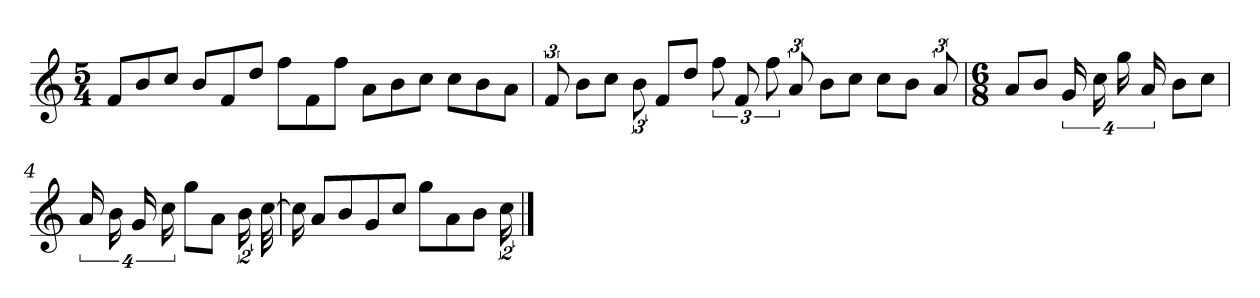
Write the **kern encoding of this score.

**kern
*part1
*staff1
*clefG2
*k[]
*C:
*M5/4
=1
8fL
8b
8ccJ
8bL
8f
8ddJ
8ffL
8f
8ffJ
8aL
8b
8ccJ
8ccL
8b
8aJ
=2
12f
8bL
8ccJ
12b
8fL
8ddJ
12ff
12f
12ff
12a
8bL
8ccJ
8ccL
8bJ
12a
=3
*M6/8
8aL
8bJ
32%3g
32%3cc
32%3gg
32%3a
8bL
8ccJ
=4
32%3a
32%3b
32%3g
32%3cc
8ggL
8aJ
32%3b
[32cc
=5
16cc]
8aL
8b
8g
8ccJ
8ggL
8a
8bJ
32%3cc
==
*-
